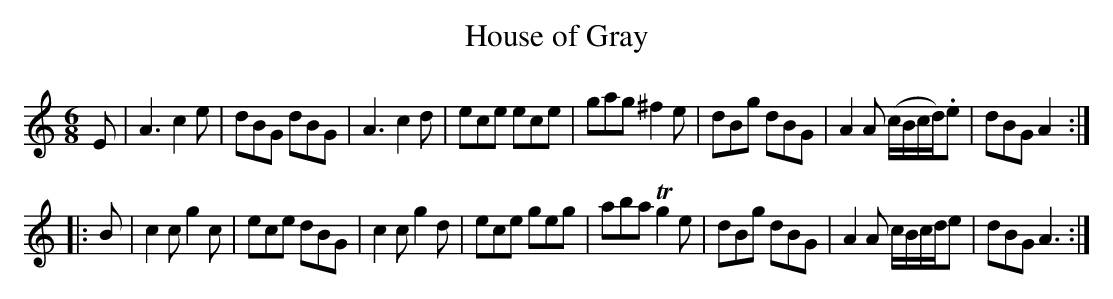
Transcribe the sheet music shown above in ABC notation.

X:1
T:House of Gray
M:6/8
L:1/8
K:Amin
E|A3 c2e|dBG dBG|A3 c2d|ece ece|gag ^f2e|dBg dBG|A2A (c/B/c/d/).e|dBG A2:|
|:B|c2c g2c|ece dBG|c2c g2d|ece geg|aba Tg2e|dBg dBG|A2A c/B/c/d/e|dBG A3:|]
